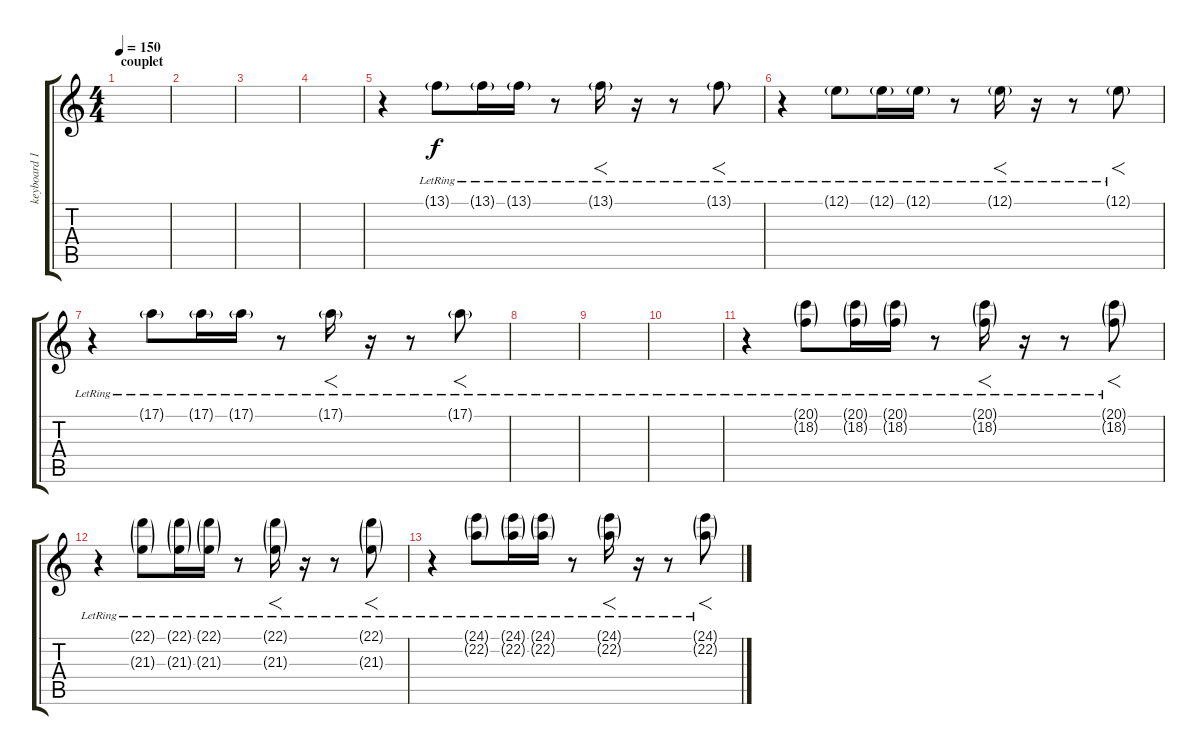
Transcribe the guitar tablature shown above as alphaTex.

\track ("keyboard 1" "keyboard 1") {instrument fx3crystal}
\staff {score tabs}
\tuning (E4 B3 G3 D3 A2 E2) {hide}
\ts (4 4)
\section ("" "couplet")
\tempo 150
\clef g2
\ks c
|
|
|
|
r.4{balance 0} 13.1{g lr}.8{balance 8} 13.1{g lr}.16 13.1{g lr}.16 r.8 13.1{g lr}.16{f} r.16 r.8 13.1{g lr}.8{f} |
r.4{balance 16} 12.1{g lr}.8{balance 8} 12.1{g lr}.16 12.1{g lr}.16 r.8 12.1{g lr}.16{f} r.16 r.8 12.1{g lr}.8{f} |
r.4{balance 0} 17.1{g lr}.8{balance 8} 17.1{g lr}.16 17.1{g lr}.16 r.8 17.1{g lr}.16{f} r.16 r.8 17.1{g lr}.8{f} |
|
|
|
r.4{balance 0} (20.1{g} 18.2{g lr}).8{volume 6 balance 8} (20.1{g} 18.2{g lr}).16 (20.1{g} 18.2{g lr}).16 r.8 (20.1{g} 18.2{g lr}).16{f} r.16 r.8 (20.1{g} 18.2{g lr}).8{f} |
r.4{balance 16} (22.1{g} 21.3{g lr}).8{volume 6 balance 8} (22.1{g} 21.3{g lr}).16 (22.1{g} 21.3{g lr}).16 r.8 (22.1{g} 21.3{g lr}).16{f} r.16 r.8 (22.1{g} 21.3{g lr}).8{f} |
r.4{balance 0} (24.1{g} 22.2{g lr}).8{volume 6 balance 8} (24.1{g} 22.2{g lr}).16 (24.1{g} 22.2{g lr}).16 r.8 (24.1{g} 22.2{g lr}).16{f} r.16 r.8 (24.1{g} 22.2{g lr}).8{f}
